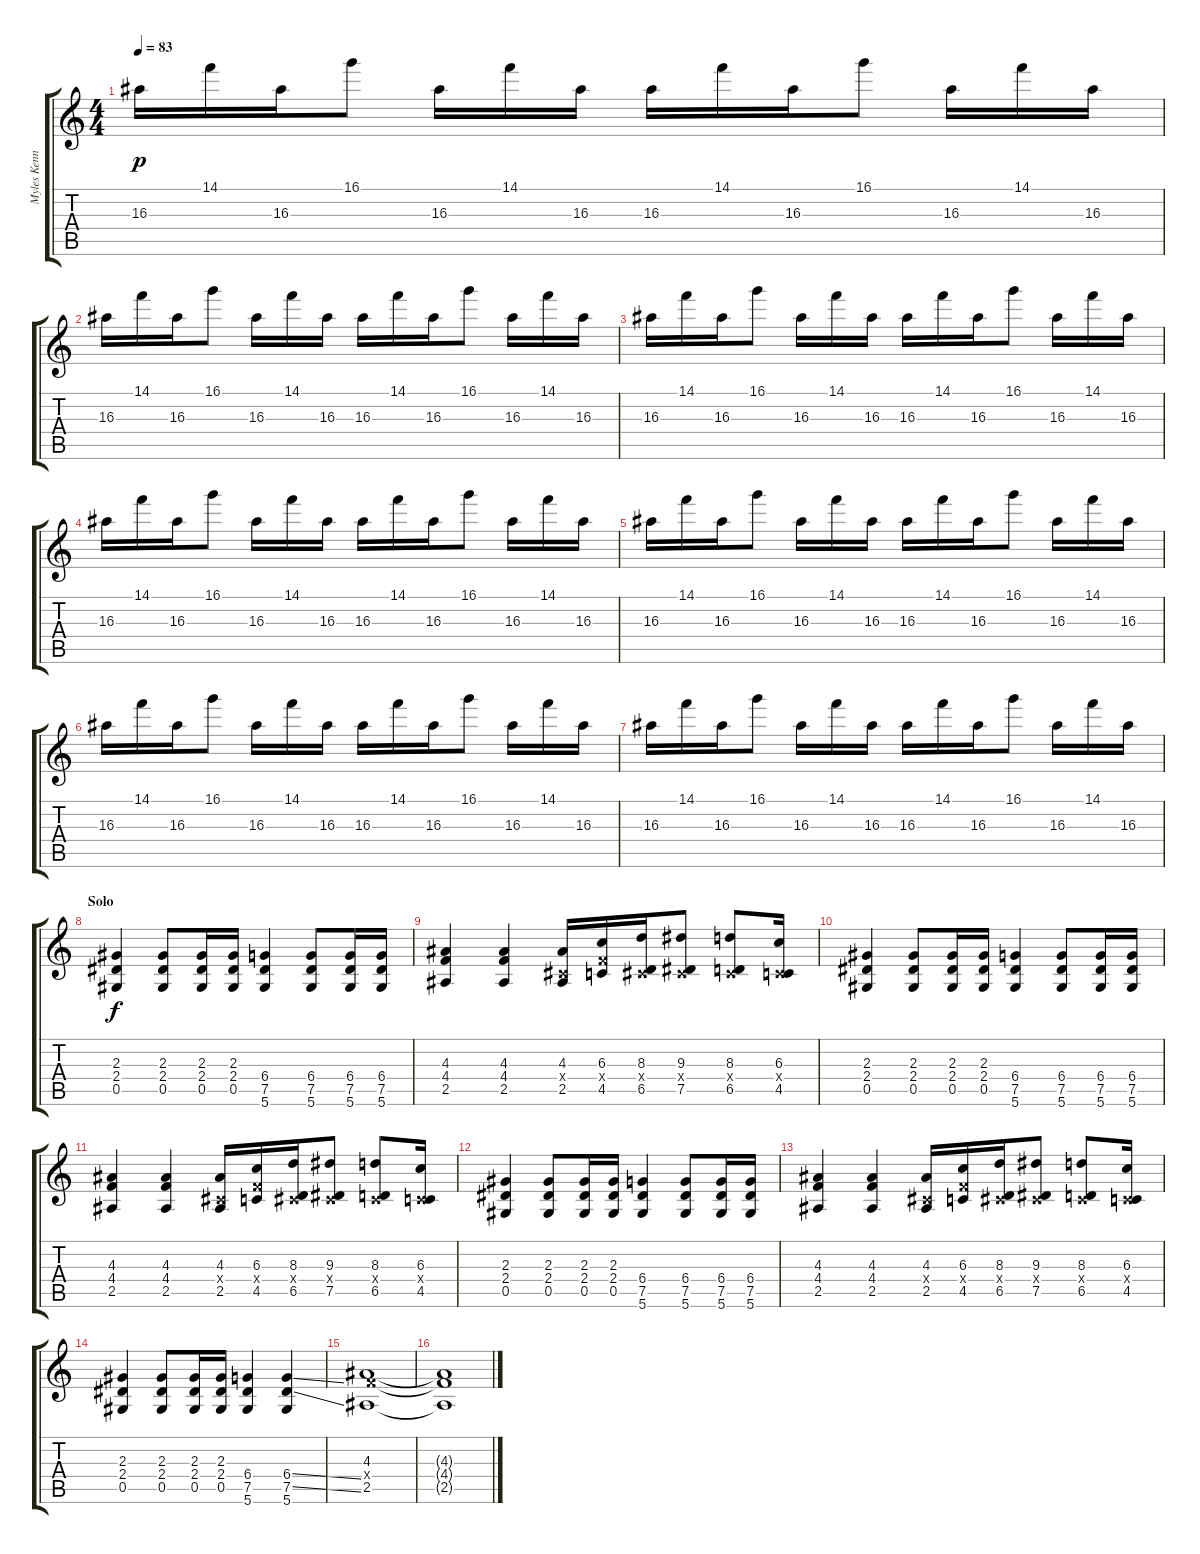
\track ("Myles Kennedy" "Myles Kenn") {instrument electricguitarclean}
\staff {score tabs}
\tuning (Eb4 Bb3 Gb3 Db3 Ab2 Eb2) {hide}
\ts (4 4)
\tempo 83
\clef g2
\ks c
16.3.16{dy p} 14.1.16 16.3.16 16.1.8 16.3.16 14.1.16 16.3.16 16.3.16 14.1.16 16.3.16 16.1.8 16.3.16 14.1.16 16.3.16 |
16.3.16 14.1.16 16.3.16 16.1.8 16.3.16 14.1.16 16.3.16 16.3.16 14.1.16 16.3.16 16.1.8 16.3.16 14.1.16 16.3.16 |
16.3.16 14.1.16 16.3.16 16.1.8 16.3.16 14.1.16 16.3.16 16.3.16 14.1.16 16.3.16 16.1.8 16.3.16 14.1.16 16.3.16 |
16.3.16 14.1.16 16.3.16 16.1.8 16.3.16 14.1.16 16.3.16 16.3.16 14.1.16 16.3.16 16.1.8 16.3.16 14.1.16 16.3.16 |
16.3.16 14.1.16 16.3.16 16.1.8 16.3.16 14.1.16 16.3.16 16.3.16 14.1.16 16.3.16 16.1.8 16.3.16 14.1.16 16.3.16 |
16.3.16 14.1.16 16.3.16 16.1.8 16.3.16 14.1.16 16.3.16 16.3.16 14.1.16 16.3.16 16.1.8 16.3.16 14.1.16 16.3.16 |
16.3.16 14.1.16 16.3.16 16.1.8 16.3.16 14.1.16 16.3.16 16.3.16 14.1.16 16.3.16 16.1.8 16.3.16 14.1.16 16.3.16 |
\section ("" "Solo")
(2.3 2.4 0.5).4{dy f} (2.3 2.4 0.5).8 (2.3 2.4 0.5).16 (2.3 2.4 0.5).16 (6.4 7.5 5.6).4 (6.4 7.5 5.6).8 (6.4 7.5 5.6).16 (6.4 7.5 5.6).16 |
(4.3 4.4 2.5).4 (4.3 4.4 2.5).4 (4.3 0.4{x} 2.5).16 (6.3 4.4{x} 4.5).16 (8.3 0.4{x} 6.5).16 (9.3 0.4{x} 7.5).8 (8.3 0.4{x} 6.5).8 (6.3 0.4{x} 4.5).16 |
(2.3 2.4 0.5).4 (2.3 2.4 0.5).8 (2.3 2.4 0.5).16 (2.3 2.4 0.5).16 (6.4 7.5 5.6).4 (6.4 7.5 5.6).8 (6.4 7.5 5.6).16 (6.4 7.5 5.6).16 |
(4.3 4.4 2.5).4 (4.3 4.4 2.5).4 (4.3 0.4{x} 2.5).16 (6.3 4.4{x} 4.5).16 (8.3 0.4{x} 6.5).16 (9.3 0.4{x} 7.5).8 (8.3 0.4{x} 6.5).8 (6.3 0.4{x} 4.5).16 |
(2.3 2.4 0.5).4 (2.3 2.4 0.5).8 (2.3 2.4 0.5).16 (2.3 2.4 0.5).16 (6.4 7.5 5.6).4 (6.4 7.5 5.6).8 (6.4 7.5 5.6).16 (6.4 7.5 5.6).16 |
(4.3 4.4 2.5).4 (4.3 4.4 2.5).4 (4.3 0.4{x} 2.5).16 (6.3 4.4{x} 4.5).16 (8.3 0.4{x} 6.5).16 (9.3 0.4{x} 7.5).8 (8.3 0.4{x} 6.5).8 (6.3 0.4{x} 4.5).16 |
(2.3 2.4 0.5).4 (2.3 2.4 0.5).8 (2.3 2.4 0.5).16 (2.3 2.4 0.5).16 (6.4 7.5 5.6).4 (6.4{ss} 7.5{ss} 5.6).4 |
(4.3 4.4{x} 2.5).1 |
(4.3{t} 4.4{t} 2.5{t}).1
